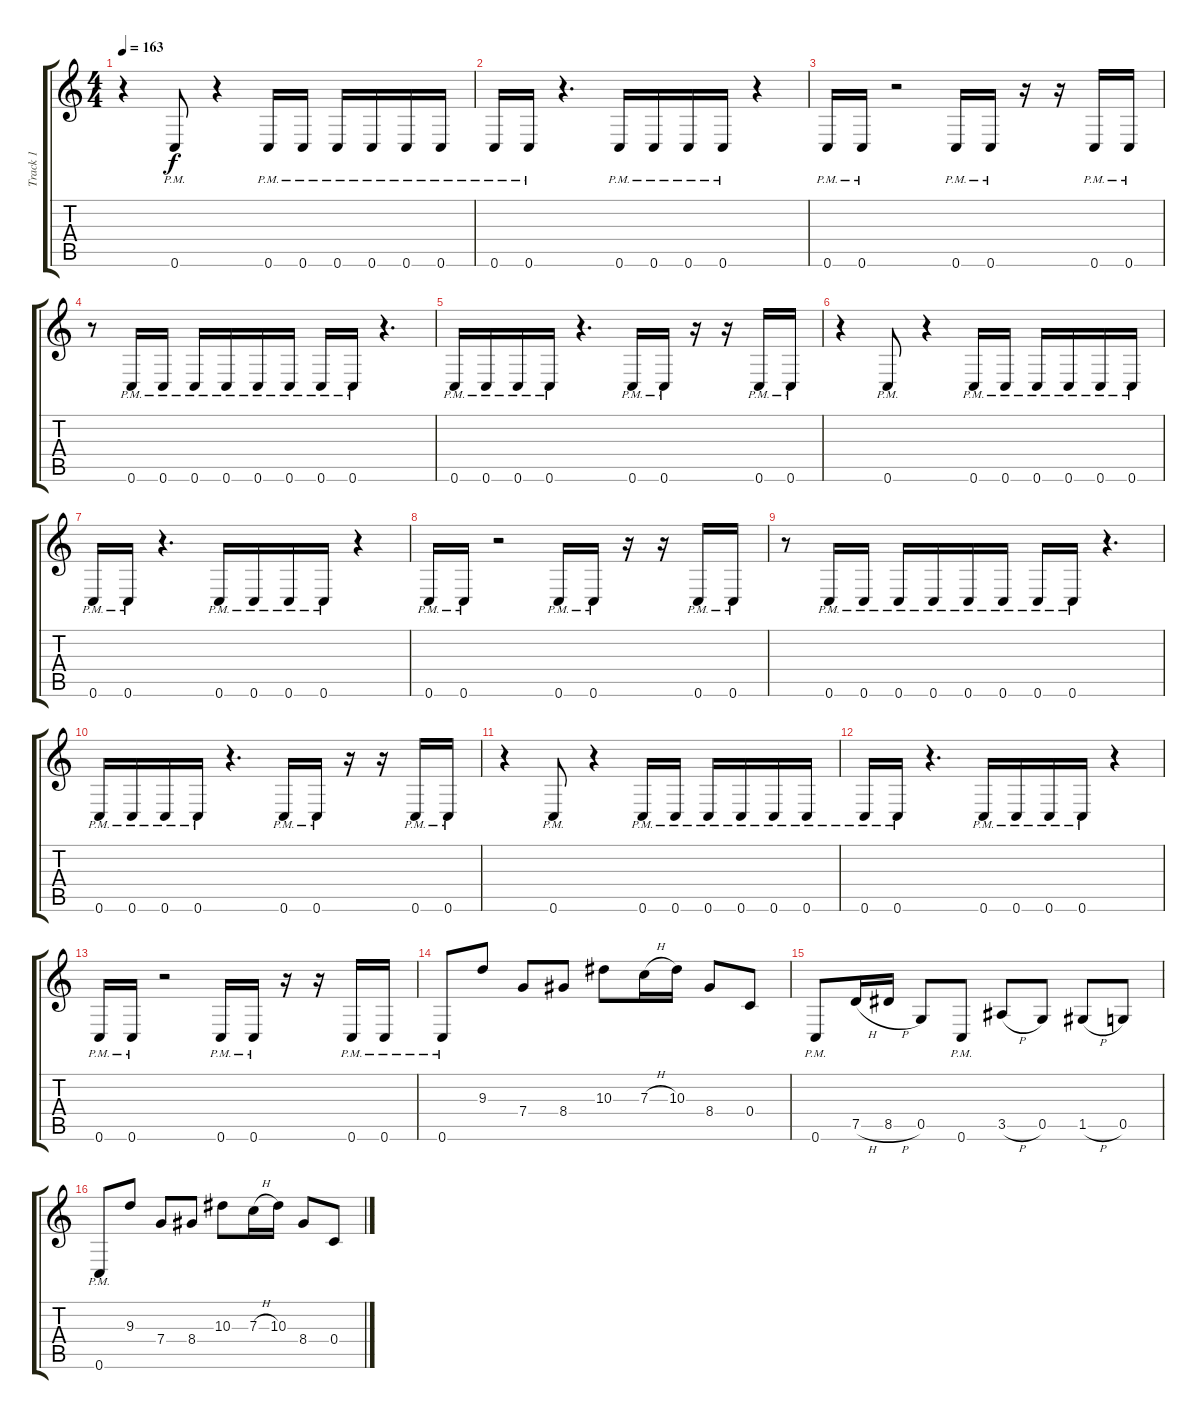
\track ("Track 1" "Track 1") {instrument overdrivenguitar}
\staff {score tabs}
\tuning (D4 A3 F3 C3 G2 C2) {hide}
\ts (4 4)
\tempo 163
\clef g2
\ks c
r.4{dy f} 0.6{pm}.8 r.4 0.6{pm}.16 0.6{pm}.16 0.6{pm}.16 0.6{pm}.16 0.6{pm}.16 0.6{pm}.16 |
0.6{pm}.16 0.6{pm}.16 r.4{d} 0.6{pm}.16 0.6{pm}.16 0.6{pm}.16 0.6{pm}.16 r.4 |
0.6{pm}.16 0.6{pm}.16 r.2 0.6{pm}.16 0.6{pm}.16 r.16 r.16 0.6{pm}.16 0.6{pm}.16 |
r.8 0.6{pm}.16 0.6{pm}.16 0.6{pm}.16 0.6{pm}.16 0.6{pm}.16 0.6{pm}.16 0.6{pm}.16 0.6{pm}.16 r.4{d} |
0.6{pm}.16 0.6{pm}.16 0.6{pm}.16 0.6{pm}.16 r.4{d} 0.6{pm}.16 0.6{pm}.16 r.16 r.16 0.6{pm}.16 0.6{pm}.16 |
r.4 0.6{pm}.8 r.4 0.6{pm}.16 0.6{pm}.16 0.6{pm}.16 0.6{pm}.16 0.6{pm}.16 0.6{pm}.16 |
0.6{pm}.16 0.6{pm}.16 r.4{d} 0.6{pm}.16 0.6{pm}.16 0.6{pm}.16 0.6{pm}.16 r.4 |
0.6{pm}.16 0.6{pm}.16 r.2 0.6{pm}.16 0.6{pm}.16 r.16 r.16 0.6{pm}.16 0.6{pm}.16 |
r.8 0.6{pm}.16 0.6{pm}.16 0.6{pm}.16 0.6{pm}.16 0.6{pm}.16 0.6{pm}.16 0.6{pm}.16 0.6{pm}.16 r.4{d} |
0.6{pm}.16 0.6{pm}.16 0.6{pm}.16 0.6{pm}.16 r.4{d} 0.6{pm}.16 0.6{pm}.16 r.16 r.16 0.6{pm}.16 0.6{pm}.16 |
r.4 0.6{pm}.8 r.4 0.6{pm}.16 0.6{pm}.16 0.6{pm}.16 0.6{pm}.16 0.6{pm}.16 0.6{pm}.16 |
0.6{pm}.16 0.6{pm}.16 r.4{d} 0.6{pm}.16 0.6{pm}.16 0.6{pm}.16 0.6{pm}.16 r.4 |
0.6{pm}.16 0.6{pm}.16 r.2 0.6{pm}.16 0.6{pm}.16 r.16 r.16 0.6{pm}.16 0.6{pm}.16 |
0.6{pm}.8 9.3.8 7.4.8 8.4.8 10.3.8 7.3{h}.16 10.3.16 8.4.8 0.4.8 |
0.6{pm}.8 7.5{h}.16 8.5{h}.16 0.5.8 0.6{pm}.8 3.5{h}.8 0.5.8 1.5{h}.8 0.5.8 |
0.6{pm}.8 9.3.8 7.4.8 8.4.8 10.3.8 7.3{h}.16 10.3.16 8.4.8 0.4.8
